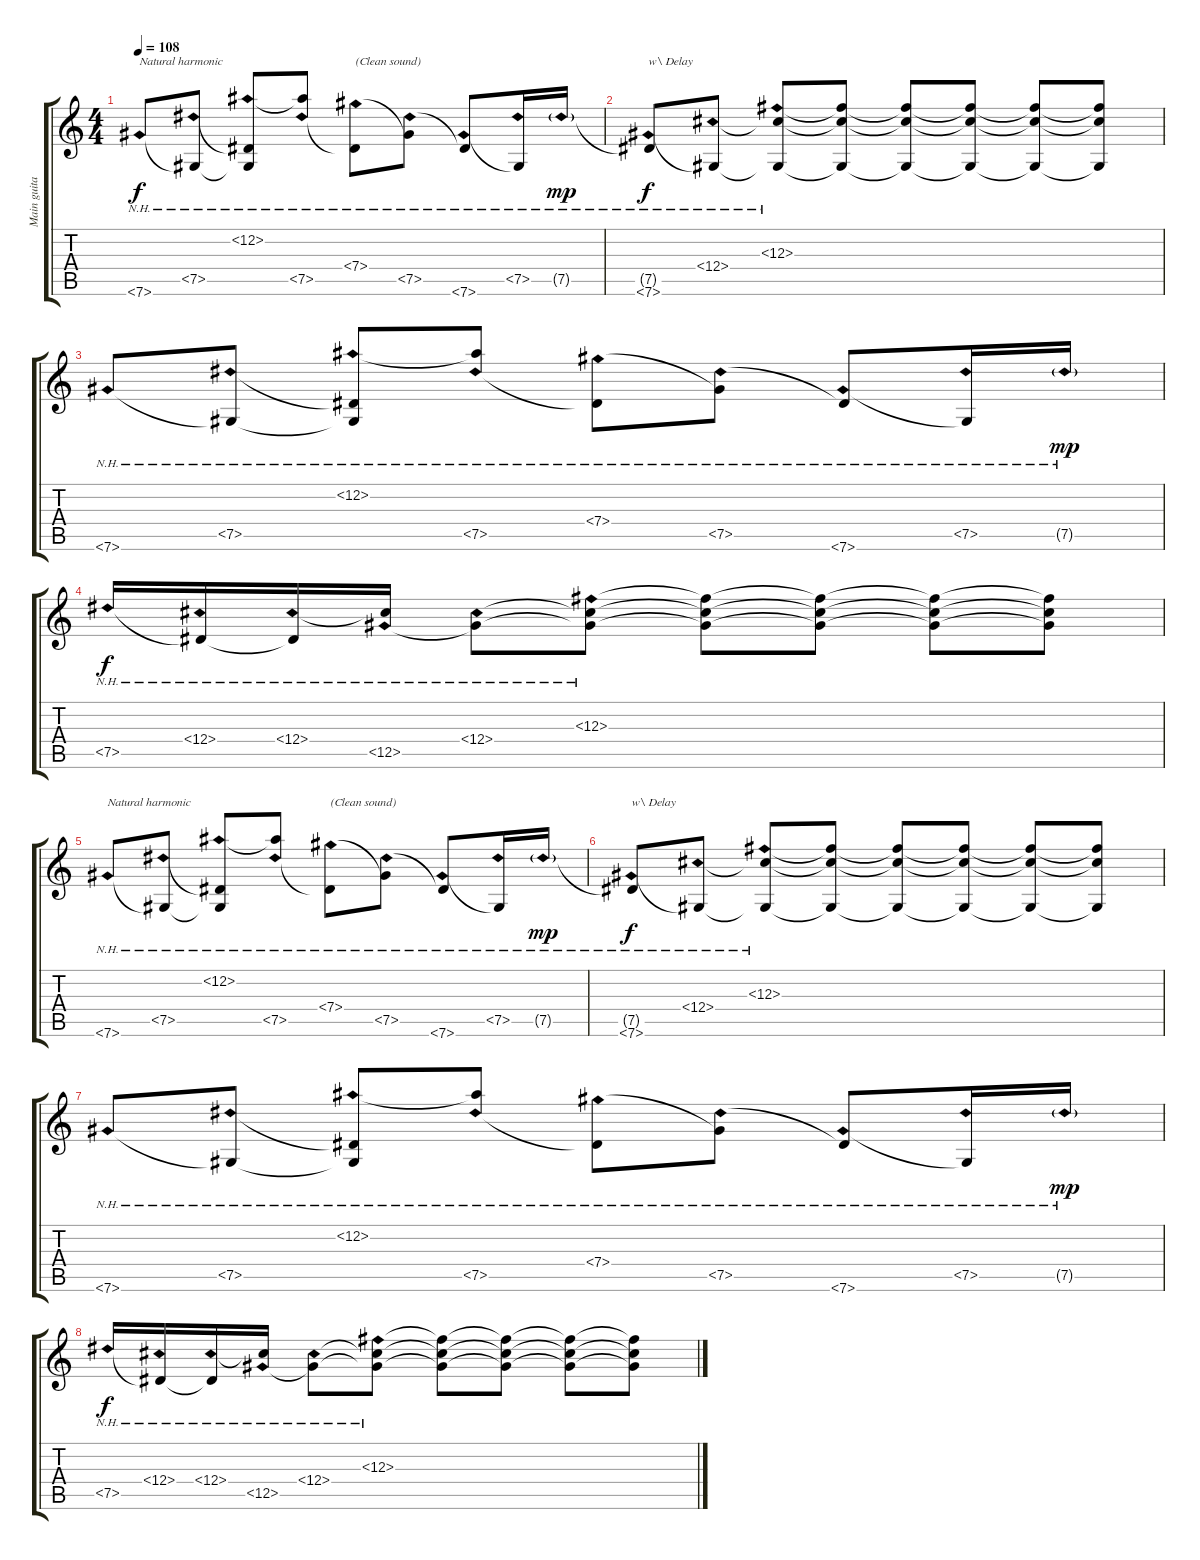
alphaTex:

\track ("Main guitar (Brad Delson)" "Main guita") {instrument distortionguitar}
\staff {score tabs}
\tuning (Eb4 Bb3 Gb3 Db3 Ab2 Db2) {hide}
\ts (4 4)
\tempo 108
\clef g2
\ks c
7.6{nh}.8{txt "Natural harmonic" dy f volume 12 instrument electricguitarjazz} (7.5{nh} 7.6{t}).8 (12.2{nh} 7.5{t} 7.6{t}).8 (12.2{t} 7.5{nh}).8 (7.4{nh} 7.5{t}).8{txt "(Clean sound)" volume 12 instrument electricguitarjazz} (7.4{t} 7.5{nh}).8 (7.5{t} 7.6{nh}).8 (7.5{nh} 7.6{t}).16 7.5{nh g}.16{dy mp} |
(7.5{t} 7.6{nh}).8{txt "w\\ Delay" dy f volume 12 instrument electricguitarjazz} (12.4{nh} 7.6{t}).8 (12.3{nh} 12.4{t} 7.6{t}).8 (12.3{t} 12.4{t} 7.6{t}).8 (12.3{t} 12.4{t} 7.6{t}).8 (12.3{t} 12.4{t} 7.6{t}).8 (12.3{t} 12.4{t} 7.6{t}).8 (12.3{t} 12.4{t} 7.6{t}).8 |
7.6{nh}.8{volume 12 instrument electricguitarjazz} (7.5{nh} 7.6{t}).8 (12.2{nh} 7.5{t} 7.6{t}).8 (12.2{t} 7.5{nh}).8 (7.4{nh} 7.5{t}).8{volume 12 instrument electricguitarjazz} (7.4{t} 7.5{nh}).8 (7.5{t} 7.6{nh}).8 (7.5{nh} 7.6{t}).16 7.5{nh g}.16{dy mp} |
7.5{nh}.16{dy f volume 12 instrument electricguitarjazz} (12.4{nh} 7.5{t}).16 (12.4{nh} 7.5{t}).16 (12.4{t} 12.5{nh}).16 (12.4{nh} 12.5{t}).8{volume 12 instrument electricguitarjazz} (12.3{nh} 12.4{t} 12.5{t}).8 (12.3{t} 12.4{t} 12.5{t}).8 (12.3{t} 12.4{t} 12.5{t}).8 (12.3{t} 12.4{t} 12.5{t}).8 (12.3{t} 12.4{t} 12.5{t}).8 |
7.6{nh}.8{txt "Natural harmonic" volume 12 instrument electricguitarjazz} (7.5{nh} 7.6{t}).8 (12.2{nh} 7.5{t} 7.6{t}).8 (12.2{t} 7.5{nh}).8 (7.4{nh} 7.5{t}).8{txt "(Clean sound)" volume 12 instrument electricguitarjazz} (7.4{t} 7.5{nh}).8 (7.5{t} 7.6{nh}).8 (7.5{nh} 7.6{t}).16 7.5{nh g}.16{dy mp} |
(7.5{t} 7.6{nh}).8{txt "w\\ Delay" dy f volume 12 instrument electricguitarjazz} (12.4{nh} 7.6{t}).8 (12.3{nh} 12.4{t} 7.6{t}).8 (12.3{t} 12.4{t} 7.6{t}).8 (12.3{t} 12.4{t} 7.6{t}).8 (12.3{t} 12.4{t} 7.6{t}).8 (12.3{t} 12.4{t} 7.6{t}).8 (12.3{t} 12.4{t} 7.6{t}).8 |
7.6{nh}.8{volume 12 instrument electricguitarjazz} (7.5{nh} 7.6{t}).8 (12.2{nh} 7.5{t} 7.6{t}).8 (12.2{t} 7.5{nh}).8 (7.4{nh} 7.5{t}).8{volume 12 instrument electricguitarjazz} (7.4{t} 7.5{nh}).8 (7.5{t} 7.6{nh}).8 (7.5{nh} 7.6{t}).16 7.5{nh g}.16{dy mp} |
7.5{nh}.16{dy f volume 12 instrument electricguitarjazz} (12.4{nh} 7.5{t}).16 (12.4{nh} 7.5{t}).16 (12.4{t} 12.5{nh}).16 (12.4{nh} 12.5{t}).8{volume 12 instrument electricguitarjazz} (12.3{nh} 12.4{t} 12.5{t}).8 (12.3{t} 12.4{t} 12.5{t}).8 (12.3{t} 12.4{t} 12.5{t}).8 (12.3{t} 12.4{t} 12.5{t}).8 (12.3{t} 12.4{t} 12.5{t}).8
